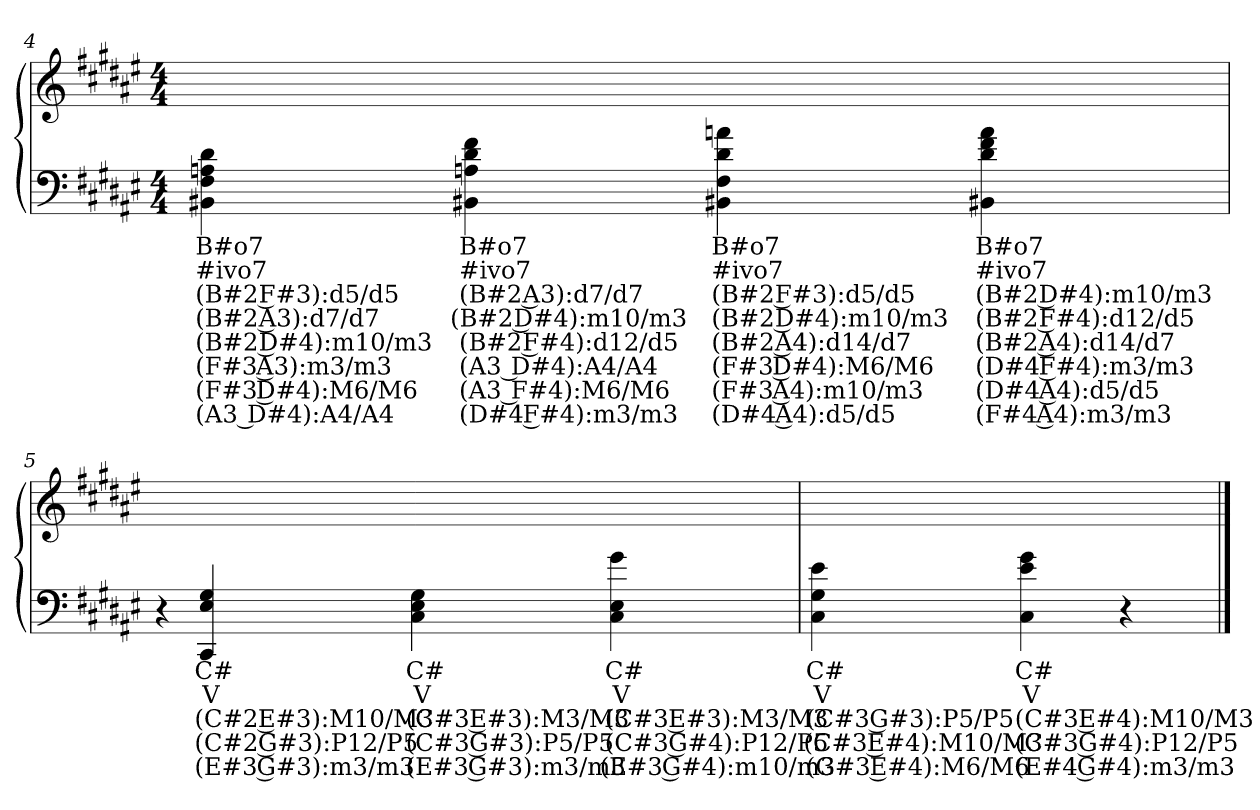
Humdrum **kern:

**kern	**text	**text	**text	**text	**text	**text	**text	**text	**kern
*part2	*part2	*part2	*part2	*part2	*part2	*part2	*part2	*part2	*part1
*staff2	*staff2	*staff2	*staff2	*staff2	*staff2	*staff2	*staff2	*staff2	*staff1
*clefF4	*	*	*	*	*	*	*	*	*clefG2
*k[f#c#g#d#a#e#]	*	*	*	*	*	*	*	*	*k[f#c#g#d#a#e#]
*F#:	*	*	*	*	*	*	*	*	*F#:
*M4/4	*	*	*	*	*	*	*	*	*M4/4
=4	=4	=4	=4	=4	=4	=4	=4	=4	=4
4BB#X 4F# 4An 4d#	B#o7	#ivo7	(B#2 F#3):d5/d5	(B#2 A3):d7/d7	(B#2 D#4):m10/m3	(F#3 A3):m3/m3	(F#3 D#4):M6/M6	(A3 D#4):A4/A4	1ryy
4BB#X 4An 4d# 4f#	B#o7	#ivo7	(B#2 A3):d7/d7	(B#2 D#4):m10/m3	(B#2 F#4):d12/d5	(A3 D#4):A4/A4	(A3 F#4):M6/M6	(D#4 F#4):m3/m3	.
4BB#X 4F# 4d# 4an	B#o7	#ivo7	(B#2 F#3):d5/d5	(B#2 D#4):m10/m3	(B#2 A4):d14/d7	(F#3 D#4):M6/M6	(F#3 A4):m10/m3	(D#4 A4):d5/d5	.
4BB#X 4d# 4f# 4a	B#o7	#ivo7	(B#2 D#4):m10/m3	(B#2 F#4):d12/d5	(B#2 A4):d14/d7	(D#4 F#4):m3/m3	(D#4 A4):d5/d5	(F#4 A4):m3/m3	.
=5	=5	=5	=5	=5	=5	=5	=5	=5	=5
4r	.	.	.	.	.	.	.	.	1ryy
4CC# 4E# 4G#	C#	V	(C#2 E#3):M10/M3	(C#2 G#3):P12/P5	(E#3 G#3):m3/m3	.	.	.	.
4C# 4E# 4G#	C#	V	(C#3 E#3):M3/M3	(C#3 G#3):P5/P5	(E#3 G#3):m3/m3	.	.	.	.
4C# 4E# 4g#	C#	V	(C#3 E#3):M3/M3	(C#3 G#4):P12/P5	(E#3 G#4):m10/m3	.	.	.	.
=6	=6	=6	=6	=6	=6	=6	=6	=6	=6
4C# 4G# 4e#	C#	V	(C#3 G#3):P5/P5	(C#3 E#4):M10/M3	(G#3 E#4):M6/M6	.	.	.	2.ryy
4C# 4e# 4g#	C#	V	(C#3 E#4):M10/M3	(C#3 G#4):P12/P5	(E#4 G#4):m3/m3	.	.	.	.
4r	.	.	.	.	.	.	.	.	.
==	==	==	==	==	==	==	==	==	==
*-	*-	*-	*-	*-	*-	*-	*-	*-	*-
